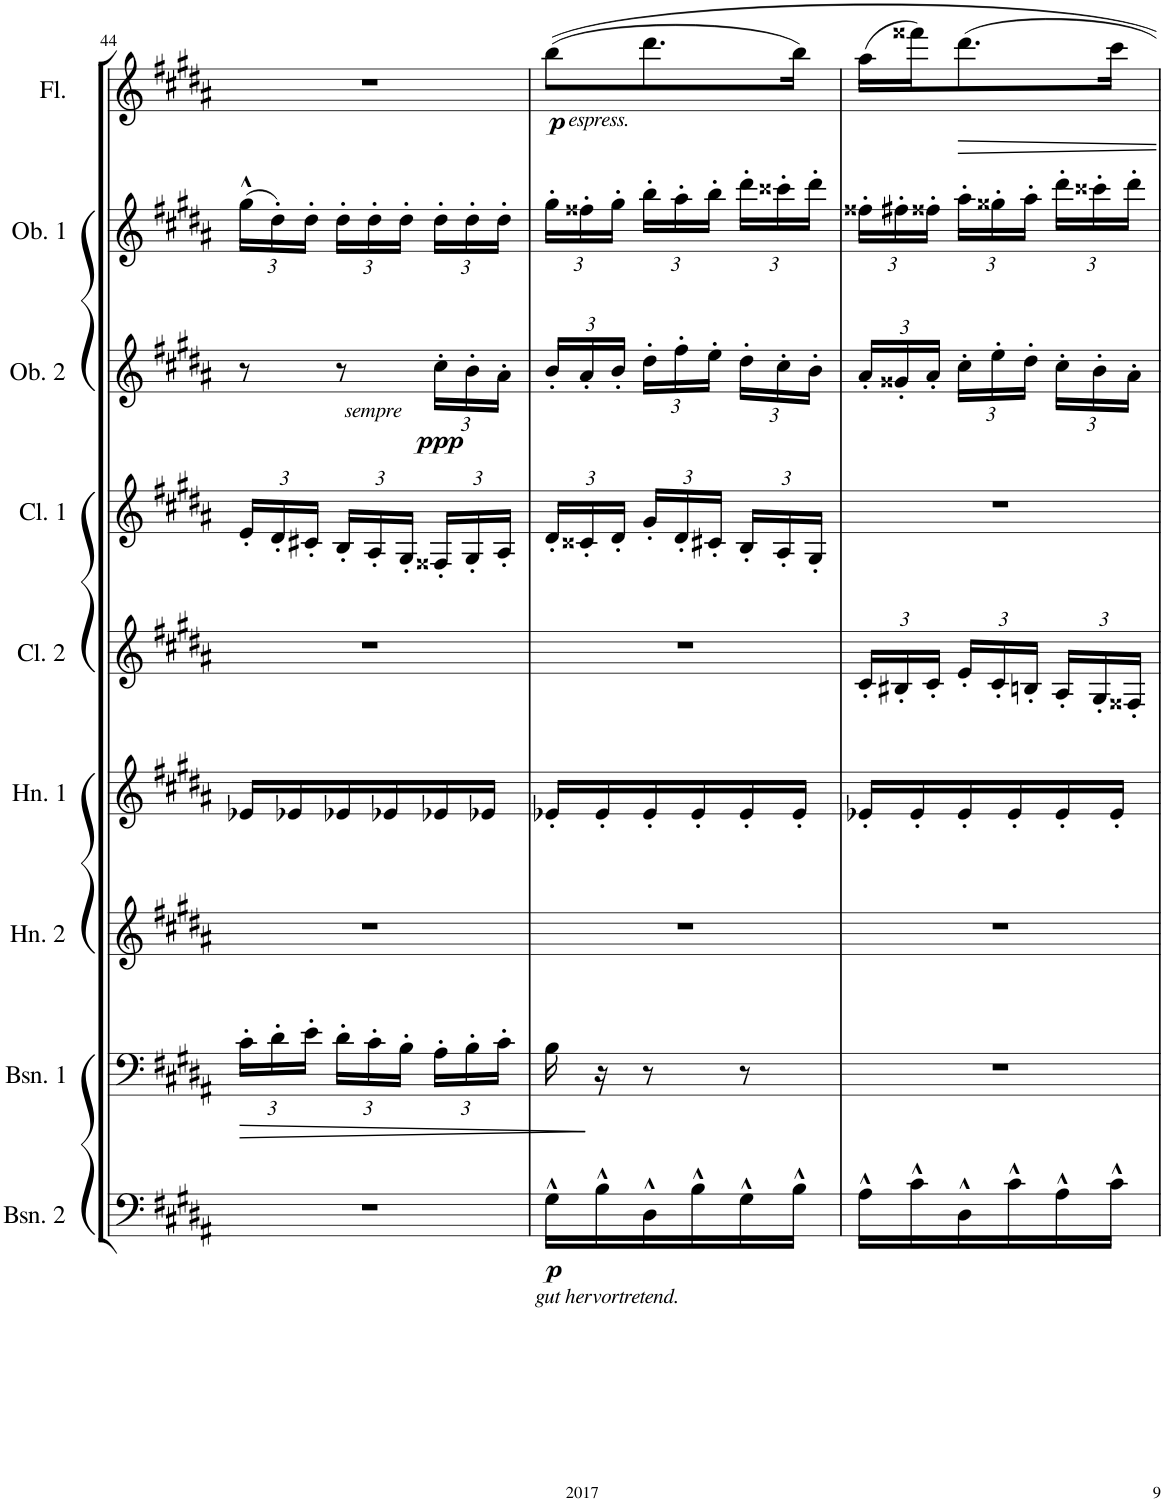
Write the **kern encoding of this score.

**kern	**dynam	**kern	**dynam	**kern	**kern	**kern	**kern	**kern	**dynam	**kern	**kern	**dynam
*part9	*part9	*part8	*part8	*part7	*part6	*part5	*part4	*part3	*part3	*part2	*part1	*part1
*staff9	*staff9	*staff8	*staff8	*staff7	*staff6	*staff5	*staff4	*staff3	*staff3	*staff2	*staff1	*staff1
*I"Bassoon 2	*	*I"Bassoon 1	*	*I"Horn in F	*I"Horn 1 in F	*I"Bb Clarinet	*I"Bb Clarinet 1	*I"Oboe 2	*	*I"Oboe 1	*I"Flute	*
*I'Bsn. 2	*	*I'Bsn. 1	*	*I'Hn. 2	*I'Hn. 1	*I'Cl. 2	*I'Cl. 1	*I'Ob. 2	*	*I'Ob. 1	*I'Fl.	*
!!LO:PB:g=z
*clefF4	*	*clefF4	*	*clefG2	*clefG2	*clefG2	*clefG2	*clefG2	*	*clefG2	*clefG2	*
*	*	*	*	*ITrd4c7	*ITrd4c7	*ITrd1c2	*ITrd1c2	*	*	*	*	*
*k[f#c#g#d#a#]	*	*k[f#c#g#d#a#]	*	*k[f#c#g#d#a#]	*k[f#c#g#d#a#]	*k[f#c#g#d#a#]	*k[f#c#g#d#a#]	*k[f#c#g#d#a#]	*	*k[f#c#g#d#a#]	*k[f#c#g#d#a#]	*
*M3/8	*	*M3/8	*	*M3/8	*M3/8	*M3/8	*M3/8	*M3/8	*	*M3/8	*M3/8	*
*	*	*Xbrackettup	*	*	*	*	*	*	*	*	*	*
=44	=44	=44	=44	=44	=44	=44	=44	=44	=44	=44	=44	=44
!	!	!	!LO:HP:b	!	!	!	!	!	!	!	!	!
*	*	*	*	*	*	*	*Xbrackettup	*	*	*Xbrackettup	*	*
4.r	.	24c#'\LL	>	4.r	16e-X/LL	4.r	24e'/LL	8r	.	(24gg#^^\LL	4.r	.
.	.	24d#'\	.	.	.	.	24d#'/	.	.	24dd#'\)	.	.
.	.	.	.	.	16e-X/	.	.	.	.	.	.	.
.	.	24e'\JJ	.	.	.	.	24c#X'/JJ	.	.	24dd#'\JJ	.	.
.	.	24d#'\LL	.	.	16e-X/	.	24B'/LL	8r	.	24dd#'\LL	.	.
.	.	24c#'\	.	.	.	.	24A#'/	.	.	24dd#'\	.	.
.	.	.	.	.	16e-X/	.	.	.	.	.	.	.
.	.	24B'\JJ	.	.	.	.	24G#'/JJ	.	.	24dd#'\JJ	.	.
*	*	*	*	*	*	*	*	*Xbrackettup	*	*	*	*
!	!	!	!	!	!	!	!	!LO:TX:b:i:t=sempre	!	!	!	!
!	!	!	!	!	!	!	!	!	!LO:DY:b	!	!	!
.	.	24A#'\LL	.	.	16e-X/	.	24F##X'/LL	24cc#'\LL	ppp	24dd#'\LL	.	.
.	.	24B'\	.	.	.	.	24G#'/	24b'\	.	24dd#'\	.	.
.	.	.	.	.	16e-X/JJ	.	.	.	.	.	.	.
.	.	24c#'\JJ	.	.	.	.	24A#'/JJ	24a#'\JJ	.	24dd#'\JJ	.	.
=45	=45	=45	=45	=45	=45	=45	=45	=45	=45	=45	=45	=45
!	!	!	!	!	!	!	!	!	!	!	!LO:TX:b:i:t=espress.	!
!LO:TX:b:i:t=gut hervortretend.	!	!	!	!	!	!	!	!	!	!	!	!
!	!LO:DY:b	!	!	!	!	!	!	!	!	!	!	!LO:DY:b
16G#^^\LL	p	16B\	.	4.r	16e-X'/LL	4.r	24d#'/LL	24b'/LL	.	24gg#'\LL	(8bb\L	p
.	.	.	.	.	.	.	24c##X'/	24a#'/	.	24ff##X'\	.	.
16B^^\	.	16r	]	.	16e-'/	.	.	.	.	.	.	.
.	.	.	.	.	.	.	24d#'/JJ	24b'/JJ	.	24gg#'\JJ	.	.
16D#^^\	.	8r	.	.	16e-'/	.	24g#'/LL	24dd#'\LL	.	24bb'\LL	8.ddd#\	.
.	.	.	.	.	.	.	24d#'/	24ff#'\	.	24aa#'\	.	.
16B^^\	.	.	.	.	16e-'/	.	.	.	.	.	.	.
.	.	.	.	.	.	.	24c#X'/JJ	24ee'\JJ	.	24bb'\JJ	.	.
16G#^^\	.	8r	.	.	16e-'/	.	24B'/LL	24dd#'\LL	.	24ddd#'\LL	.	.
.	.	.	.	.	.	.	24A#'/	24cc#'\	.	24ccc##X'\	.	.
16B^^\JJ	.	.	.	.	16e-'/JJ	.	.	.	.	.	16bb\Jk)	.
.	.	.	.	.	.	.	24G#'/JJ	24b'\JJ	.	24ddd#'\JJ	.	.
=46	=46	=46	=46	=46	=46	=46	=46	=46	=46	=46	=46	=46
*	*	*	*	*	*	*Xbrackettup	*	*	*	*	*	*
16A#^^\LL	.	4.r	.	4.r	16e-X'/LL	24c#'/LL	4.r	24a#'/LL	.	24ff##X'\LL	(16aa#\LL	.
.	.	.	.	.	.	24B#X'/	.	24g##X'/	.	24ff#X'\	.	.
16c#^^\	.	.	.	.	16e-'/	.	.	.	.	.	16fff##X\J)	.
.	.	.	.	.	.	24c#'/JJ	.	24a#'/JJ	.	24ff##X'\JJ	.	.
16D#^^\	.	.	.	.	16e-'/	24e'/LL	.	24cc#'\LL	.	24aa#'\LL	8.ddd#\	.
.	.	.	.	.	.	24c#'/	.	24ee'\	.	24gg##X'\	.	.
16c#^^\	.	.	.	.	16e-'/	.	.	.	.	.	.	.
.	.	.	.	.	.	24Bn'/JJ	.	24dd#'\JJ	.	24aa#'\JJ	.	.
16A#^^\	.	.	.	.	16e-'/	24A#'/LL	.	24cc#'\LL	.	24ddd#'\LL	.	.
.	.	.	.	.	.	24G#'/	.	24b'\	.	24ccc##X'\	.	.
16c#^^\JJ	.	.	.	.	16e-'/JJ	.	.	.	.	.	16ccc#\Jk	.
.	.	.	.	.	.	24F##X'/JJ	.	24a#'\JJ	.	24ddd#'\JJ	.	.
=	=	=	=	=	=	=	=	=	=	=	=	=
*-	*-	*-	*-	*-	*-	*-	*-	*-	*-	*-	*-	*-
